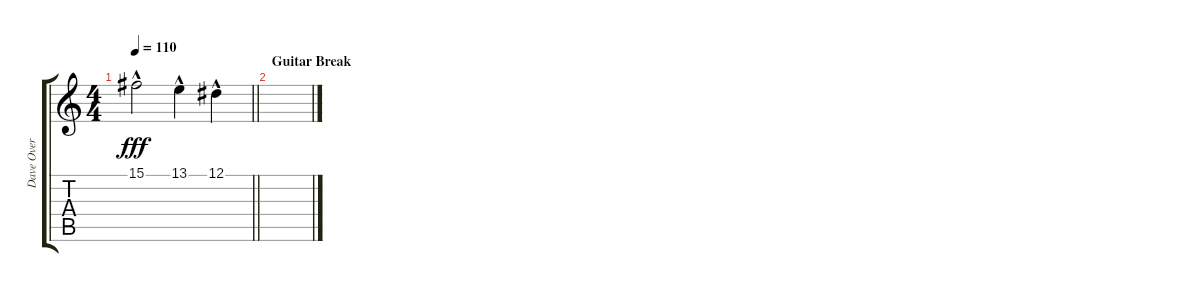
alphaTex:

\track ("Dave Over Dub" "Dave Over ") {instrument lead5charang}
\staff {score tabs}
\tuning (Eb4 Bb3 Gb3 Db3 Ab2 Db2) {hide}
\ts (4 4)
\tempo 110
\clef g2
\barLineRight lightlight
\ks c
15.1{hac}.2{dy fff} 13.1{hac}.4 12.1{hac}.4 |
\section ("" "Guitar Break")
